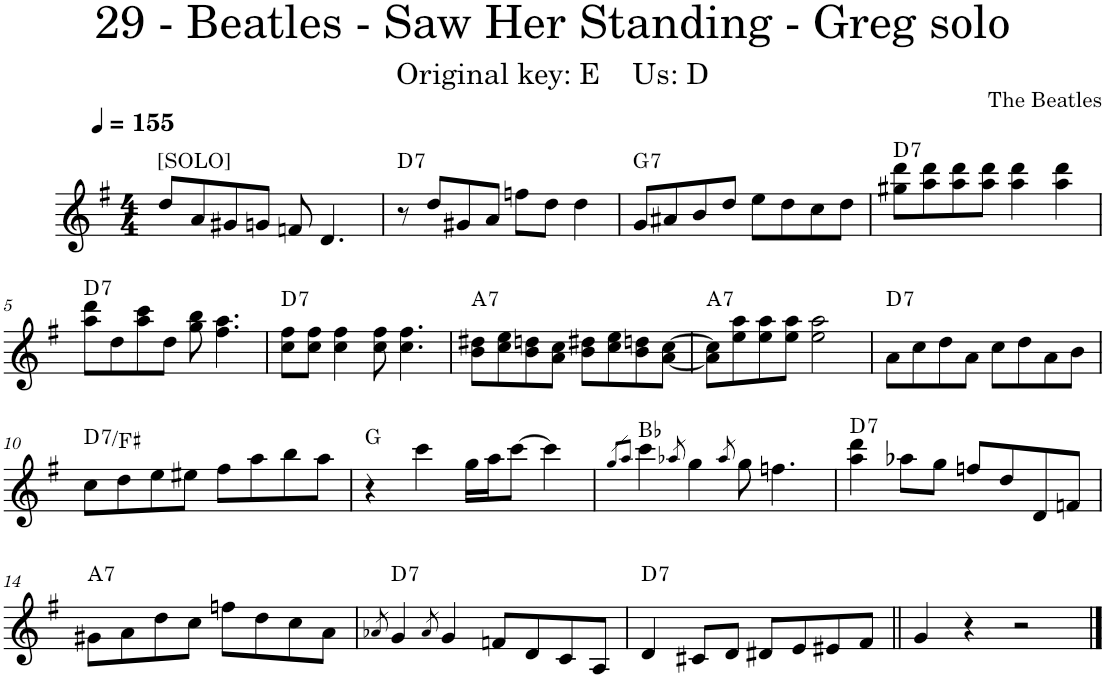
**kern	**harte
*part1	*part1
*staff1	*
*I"Piano	*
*I'Pno.	*
*clefG2	*
*k[f#]	*
*M4/4	*
*MM155	*
=1	=1
!LO:TX:a:t=[SOLO]	!
8dd/L	.
8a/	.
8g#X/	.
8gn/J	.
8fn/	.
4.d/	.
=2	=2
!	!LO:H:kt=7
8r	D:7
8dd/L	.
8g#X/	.
8a/J	.
8ffn\L	.
8dd\J	.
4dd\	.
=3	=3
!	!LO:H:kt=7
8g/L	G:7
8a#X/	.
8b/	.
8dd/J	.
8ee\L	.
8dd\	.
8cc\	.
8dd\J	.
=4	=4
!	!LO:H:kt=7
8gg#X\ 8ddd\L	D:7
8aa\ 8ddd\	.
8aa\ 8ddd\	.
8aa\ 8ddd\J	.
4aa\ 4ddd\	.
4aa\ 4ddd\	.
!!LO:LB:g=z
=5	=5
!	!LO:H:kt=7
8aa\ 8ddd\L	D:7
8dd\	.
8aa\ 8ccc\	.
8dd\J	.
8gg\ 8bb\	.
4.ff#\ 4.aa\	.
=6	=6
!	!LO:H:kt=7
8cc\ 8ff#\L	D:7
8cc\ 8ff#\J	.
4cc\ 4ff#\	.
8cc\ 8ff#\	.
4.cc\ 4.ff#\	.
=7	=7
!	!LO:H:kt=7
8b\ 8dd#X\L	A:7
8cc\ 8ee\	.
8b\ 8ddn\	.
8a\ 8cc\J	.
8b\ 8dd#X\L	.
8cc\ 8ee\	.
8b\ 8ddn\	.
[8a\ [8cc\J	.
=8	=8
!	!LO:H:kt=7
8a\] 8cc\]L	A:7
8ee\ 8aa\	.
8ee\ 8aa\	.
8ee\ 8aa\J	.
2ee\ 2aa\	.
=9	=9
!	!LO:H:kt=7
8a\L	D:7
8cc\	.
8dd\	.
8a\J	.
8cc\L	.
8dd\	.
8a\	.
8b\J	.
!!LO:LB:g=z
=10	=10
!	!LO:H:kt=7
8cc\L	D:7/3
8dd\	.
8ee\	.
8ee#X\J	.
8ff#\L	.
8aa\	.
8bb\	.
8aa\J	.
=11	=11
4r	G:maj
4ccc\	.
16gg\LL	.
16aa\J	.
[8ccc\J	.
4ccc\]	.
=12	=12
8qgg/L	.
8qaa/J	.
4ccc\	Bb:maj
8qaa-X/	.
4gg\	.
8qaa-/	.
8gg\	.
4.ffn\	.
=13	=13
!	!LO:H:kt=7
4aa\ 4ddd\	D:7
8aa-X\L	.
8gg\J	.
8ffn/L	.
8dd/	.
8d/	.
8fn/J	.
!!LO:LB:g=z
=14	=14
!	!LO:H:kt=7
8g#X\L	A:7
8a\	.
8dd\	.
8cc\J	.
8ffn\L	.
8dd\	.
8cc\	.
8a\J	.
=15	=15
8qa-X/	.
!	!LO:H:kt=7
4g/	D:7
8qa-/	.
4g/	.
8fn/L	.
8d/	.
8c/	.
8A/J	.
=16	=16
!	!LO:H:kt=7
4d/	D:7
8c#X/L	.
8d/J	.
8d#X/L	.
8e/	.
8e#X/	.
8f#/J	.
=17||	=17||
4g/	.
4r	.
2r	.
==	==
*-	*-
